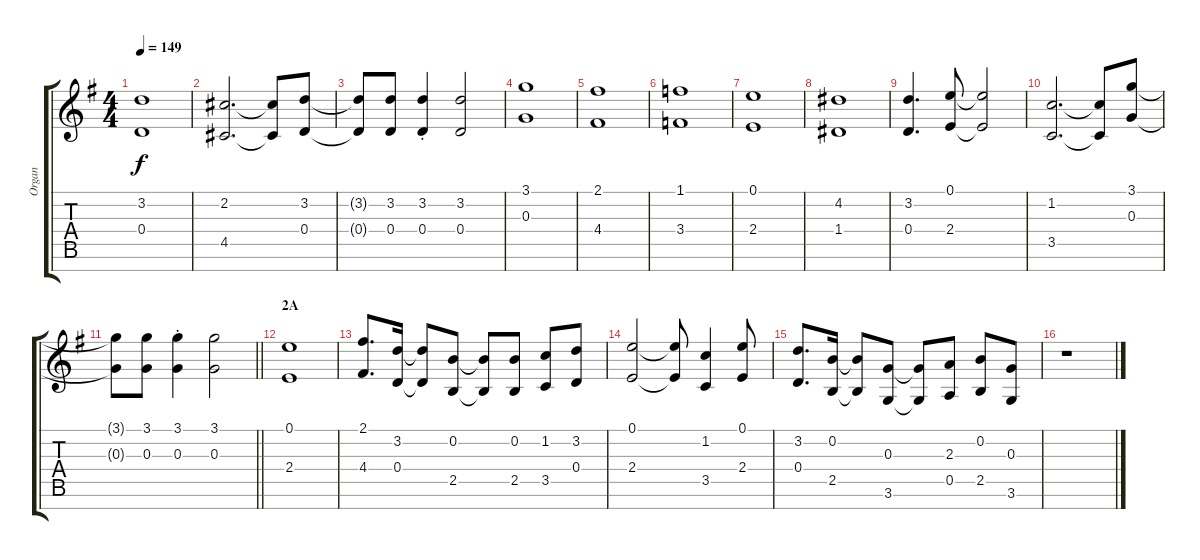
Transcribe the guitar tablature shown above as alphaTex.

\track ("Organ" "Organ") {instrument rockorgan}
\staff {score tabs}
\tuning (E5 B4 G4 D4 A3 E3 B2) {hide}
\ts (4 4)
\tempo 149
\clef g2
\ks g
(3.2 0.4).1{dy f} |
(2.2 4.5).2{d} (2.2{t} 4.5{t}).8 (3.2 0.4).8 |
(3.2{t} 0.4{t}).8 (3.2 0.4).8 (3.2{st} 0.4{st}).4 (3.2 0.4).2 |
(3.1 0.3).1 |
(2.1 4.4).1 |
(1.1 3.4).1 |
(0.1 2.4).1 |
(4.2 1.4).1 |
(3.2 0.4).4{d} (0.1 2.4).8 (0.1{t} 2.4{t}).2 |
(1.2 3.5).2{d} (1.2{t} 3.5{t}).8 (3.1 0.3).8 |
\barLineRight lightlight
(3.1{t} 0.3{t}).8 (3.1 0.3).8 (3.1{st} 0.3{st}).4 (3.1 0.3).2 |
\section ("" "2A")
(0.1 2.4).1 |
(2.1 4.4).8{d} (3.2 0.4).16 (3.2{t} 0.4{t}).8 (0.2 2.5).8 (0.2{t} 2.5{t}).8 (0.2 2.5).8 (1.2 3.5).8 (3.2 0.4).8 |
(0.1 2.4).2 (0.1{t} 2.4{t}).8 (1.2 3.5).4 (0.1 2.4).8 |
(3.2 0.4).8{d} (0.2 2.5).16 (0.2{t} 2.5{t}).8 (0.3 3.6).8 (0.3{t} 3.6{t}).8 (2.3 0.5).8 (0.2 2.5).8 (0.3 3.6).8 |
r.1
